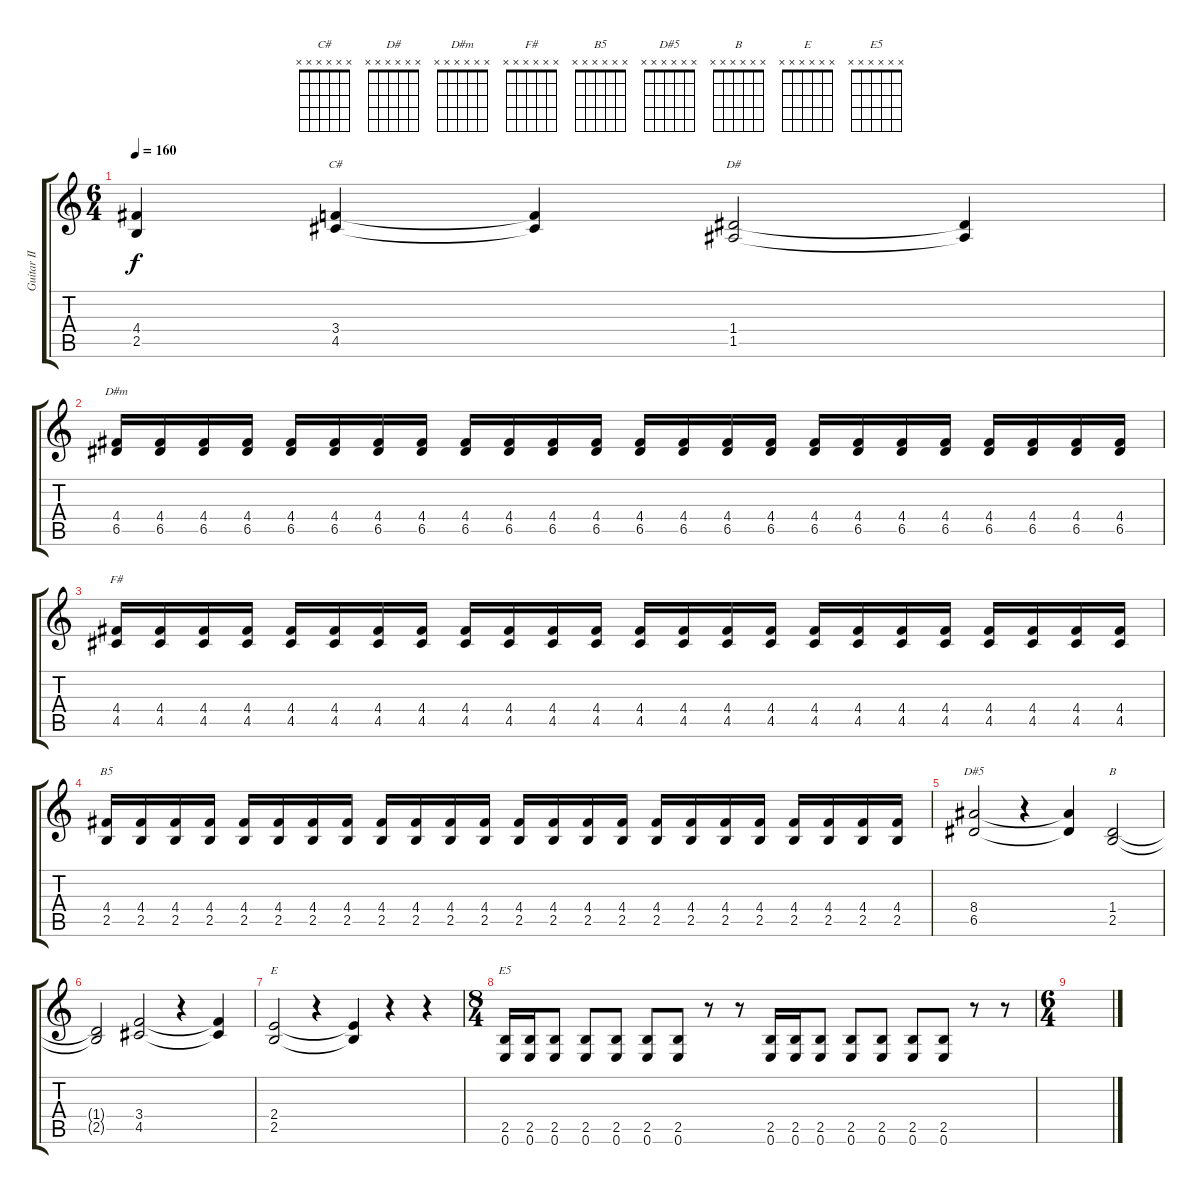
\track ("Guitar II" "Guitar II") {instrument distortionguitar}
\staff {score tabs}
\tuning (E4 B3 G3 D3 A2 E2) {hide}
\chord ("C#" x x x x x x)
\chord ("D#" x x x x x x)
\chord ("D#m" x x x x x x)
\chord ("F#" x x x x x x)
\chord ("B5" x x x x x x)
\chord ("D#5" x x x x x x)
\chord ("B" x x x x x x)
\chord ("E" x x x x x x)
\chord ("E5" x x x x x x)
\ts (6 4)
\tempo 160
\clef g2
\ks c
(4.4{t} 2.5{t}).4{dy f} (3.4 4.5).4{ch "C#"} (3.4{t} 4.5{t}).4 (1.4 1.5).2{ch "D#"} (1.4{t} 1.5{t}).4 |
(4.4 6.5).16{ch "D#m"} (4.4 6.5).16 (4.4 6.5).16 (4.4 6.5).16 (4.4 6.5).16 (4.4 6.5).16 (4.4 6.5).16 (4.4 6.5).16 (4.4 6.5).16 (4.4 6.5).16 (4.4 6.5).16 (4.4 6.5).16 (4.4 6.5).16 (4.4 6.5).16 (4.4 6.5).16 (4.4 6.5).16 (4.4 6.5).16 (4.4 6.5).16 (4.4 6.5).16 (4.4 6.5).16 (4.4 6.5).16 (4.4 6.5).16 (4.4 6.5).16 (4.4 6.5).16 |
(4.4 4.5).16{ch "F#"} (4.4 4.5).16 (4.4 4.5).16 (4.4 4.5).16 (4.4 4.5).16 (4.4 4.5).16 (4.4 4.5).16 (4.4 4.5).16 (4.4 4.5).16 (4.4 4.5).16 (4.4 4.5).16 (4.4 4.5).16 (4.4 4.5).16 (4.4 4.5).16 (4.4 4.5).16 (4.4 4.5).16 (4.4 4.5).16 (4.4 4.5).16 (4.4 4.5).16 (4.4 4.5).16 (4.4 4.5).16 (4.4 4.5).16 (4.4 4.5).16 (4.4 4.5).16 |
(4.4 2.5).16{ch "B5"} (4.4 2.5).16 (4.4 2.5).16 (4.4 2.5).16 (4.4 2.5).16 (4.4 2.5).16 (4.4 2.5).16 (4.4 2.5).16 (4.4 2.5).16 (4.4 2.5).16 (4.4 2.5).16 (4.4 2.5).16 (4.4 2.5).16 (4.4 2.5).16 (4.4 2.5).16 (4.4 2.5).16 (4.4 2.5).16 (4.4 2.5).16 (4.4 2.5).16 (4.4 2.5).16 (4.4 2.5).16 (4.4 2.5).16 (4.4 2.5).16 (4.4 2.5).16 |
(8.4 6.5).2{ch "D#5"} r.4 (8.4{t} 6.5{t}).4 (1.4 2.5).2{ch "B"} |
(1.4{t} 2.5{t}).2 (3.4 4.5).2 r.4 (3.4{t} 4.5{t}).4 |
(2.4 2.5).2{ch "E"} r.4 (2.4{t} 2.5{t}).4 r.4 r.4 |
\ts (8 4)
(2.5 0.6).16{ch "E5"} (2.5 0.6).16 (2.5 0.6).8 (2.5 0.6).8 (2.5 0.6).8 (2.5 0.6).8 (2.5 0.6).8 r.8 r.8 (2.5 0.6).16 (2.5 0.6).16 (2.5 0.6).8 (2.5 0.6).8 (2.5 0.6).8 (2.5 0.6).8 (2.5 0.6).8 r.8 r.8 |
\ts (6 4)
